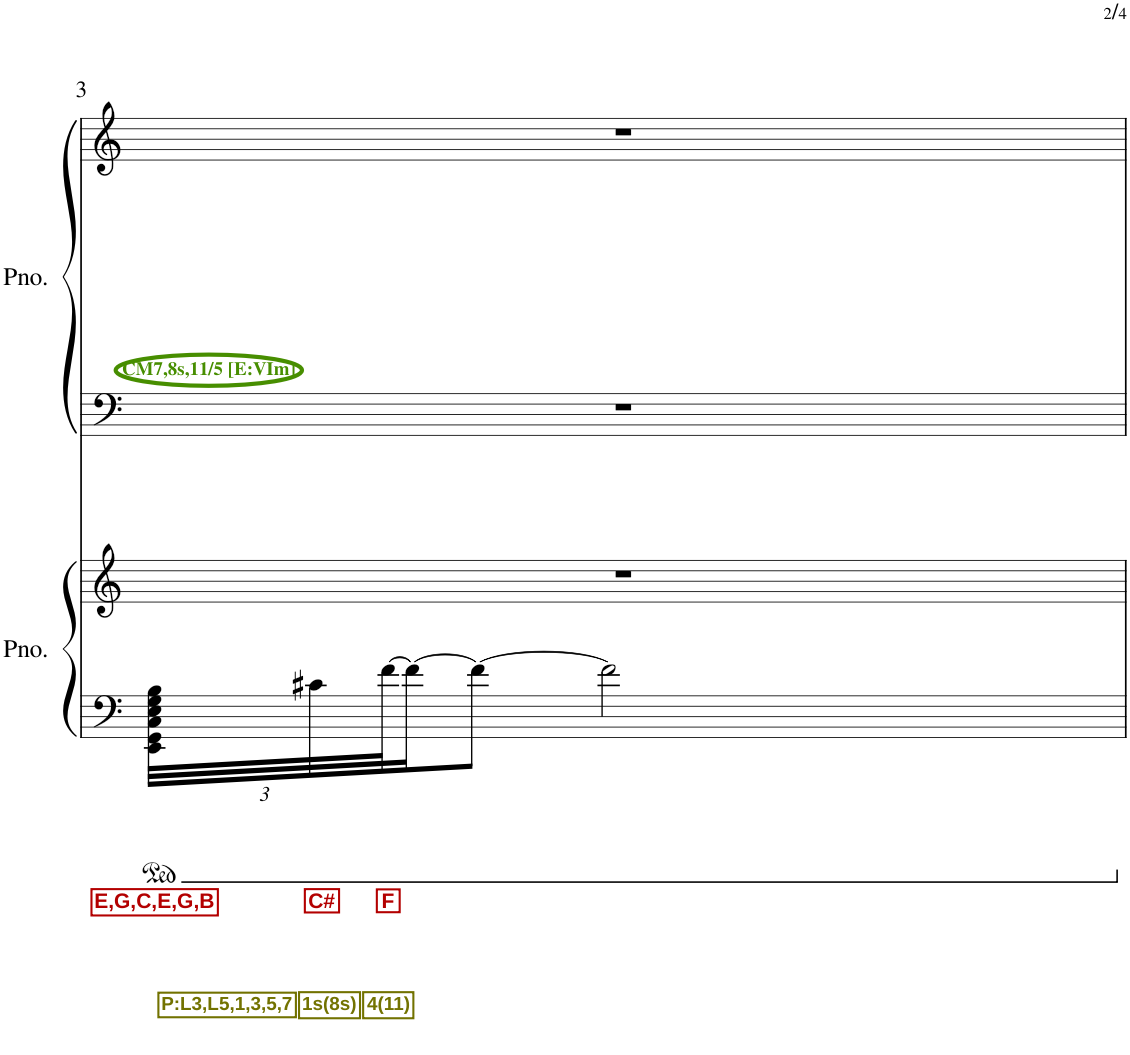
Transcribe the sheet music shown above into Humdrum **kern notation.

**kern	**text	**text	**text	**kern	**kern	**kern
*part2	*part2	*part2	*part2	*part2	*part1	*part1
*staff4	*staff4	*staff4	*staff4	*staff3	*staff2	*staff1
*I"ピアノ	*	*	*	*	*I"ピアノ	*
!!LO:PB:g=z
*clefF4	*	*	*	*clefG2	*clefF4	*clefG2
*k[]	*	*	*	*k[]	*k[]	*k[]
*M3/4	*	*	*	*M3/4	*M3/4	*M3/4
*Xbrackettup	*	*	*	*	*	*
=3	=3	=3	=3	=3	=3	=3
!	!	!	!	!	!	!LO:TX:b:B:color=#478E00:t=CM7,8s,11/5 [E&colon;VIm]
!	!	!LO:LY:b:color=#B30000	!LO:LY:b:color=#727200	!	!	!
48EE\ 48GG\ 48C\ 48E\ 48G\ 48B\LLL	.	E,G,C,E,G,B	P:L3,L5,1,3,5,7	2.r	2.r	2.r
!	!	!LO:LY:b:color=#B30000	!LO:LY:b:color=#727200	!	!	!
48c#X\	.	C#	1s(8s)	.	.	.
!	!	!LO:LY:b:color=#B30000	!LO:LY:b:color=#727200	!	!	!
[48f\J	.	F	4(11)	.	.	.
16f\J_	.	.	.	.	.	.
8f\J_	.	.	.	.	.	.
2f\]	.	.	.	.	.	.
=	=	=	=	=	=	=
*-	*-	*-	*-	*-	*-	*-
